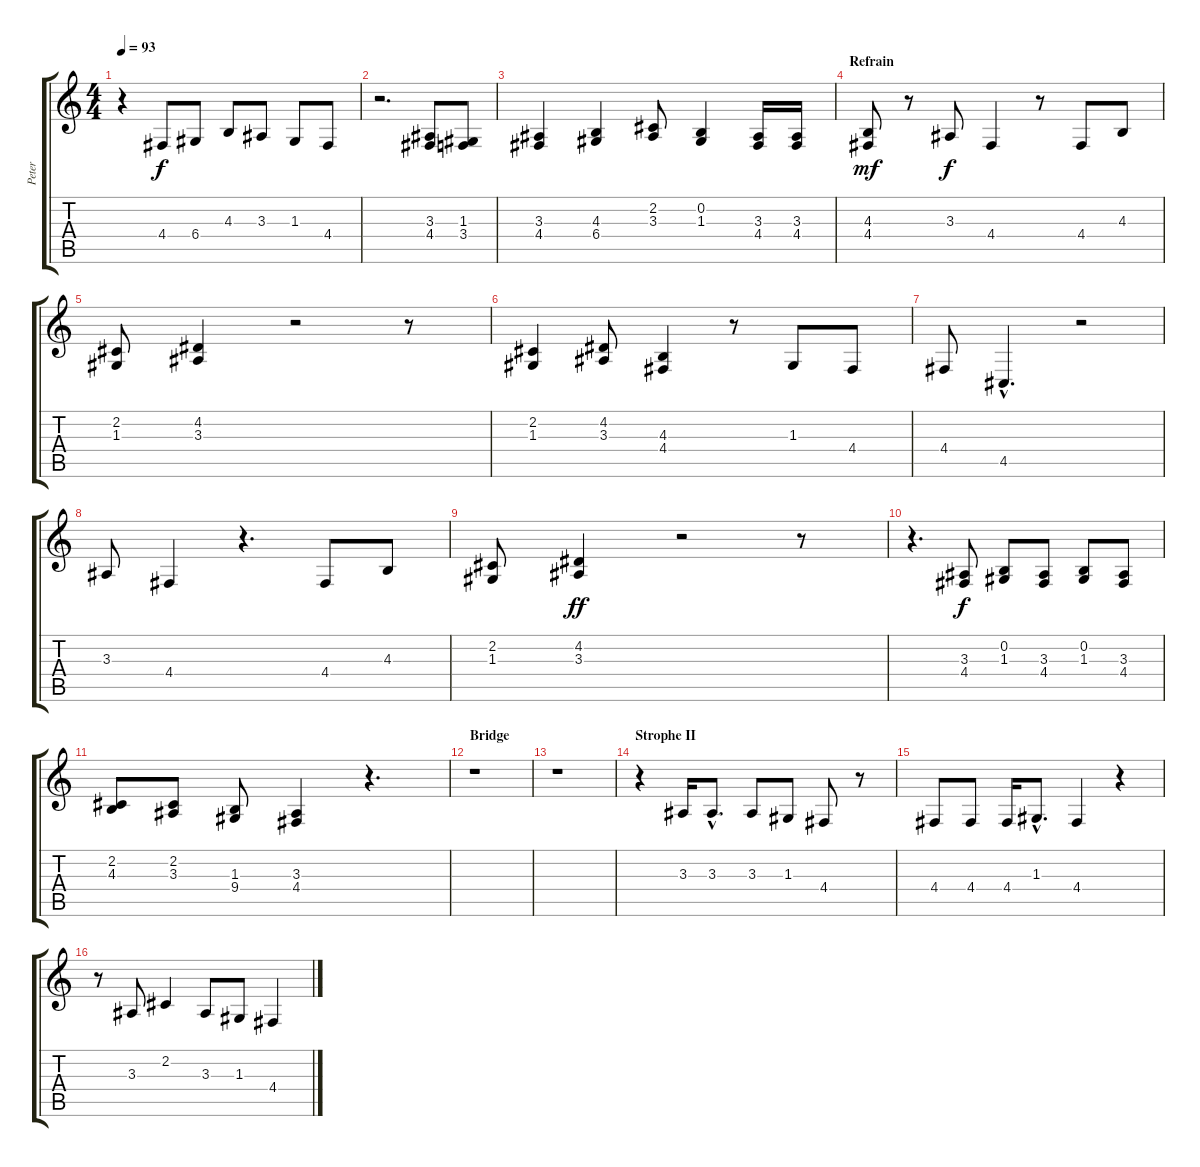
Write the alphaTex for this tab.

\track ("Peter" "Peter") {instrument synthbrass2}
\staff {score tabs}
\tuning (E4 B3 G3 D3 A2 E2) {hide}
\ts (4 4)
\tempo 93
\clef g2
\ks c
r.4{dy f} 4.4.8 6.4.8 4.3.8 3.3.8 1.3.8 4.4.8 |
r.2{d} (3.3 4.4).8 (1.3 3.4).8 |
(3.3 4.4).4 (4.3 6.4).4 (2.2 3.3).8 (0.2 1.3).4 (3.3 4.4).16 (3.3 4.4).16 |
\section ("" "Refrain")
(4.3 4.4).8{dy mf} r.8 3.3.8{dy f} 4.4.4 r.8 4.4.8 4.3.8 |
(2.2 1.3).8 (4.2 3.3).4 r.2 r.8 |
(2.2 1.3).4 (4.2 3.3).8 (4.3 4.4).4 r.8 1.3.8 4.4.8 |
4.4.8 4.5{hac}.4{d} r.2 |
3.3.8 4.4.4 r.4{d} 4.4.8 4.3.8 |
(2.2 1.3).8 (4.2 3.3).4{dy ff} r.2 r.8 |
r.4{d} (3.3 4.4).8{dy f} (0.2 1.3).8 (3.3 4.4).8 (0.2 1.3).8 (3.3 4.4).8 |
(2.2 4.3).8 (2.2 3.3).8 (1.3 9.4).8 (3.3 4.4).4 r.4{d} |
\section ("" "Bridge")
r.1 |
r.1 |
\section ("" "Strophe II")
r.4 3.3.16 3.3{hac}.8{d} 3.3.8 1.3.8 4.4.8 r.8 |
4.4.8 4.4.8 4.4.16 1.3{hac}.8{d} 4.4.4 r.4 |
r.8 3.3.8 2.2.4 3.3.8 1.3.8 4.4.4
